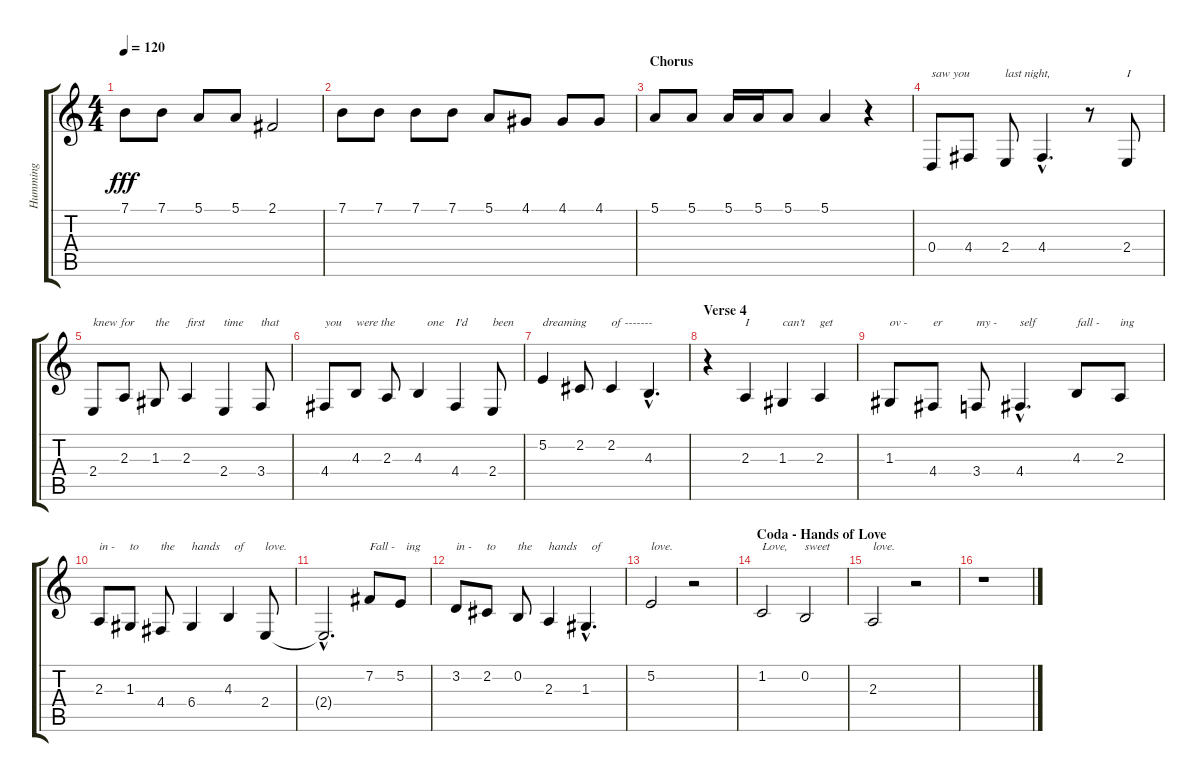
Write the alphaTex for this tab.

\track ("Humming" "Humming") {instrument synthvoice}
\staff {score tabs}
\tuning (E4 B3 G3 D3 A2 E2) {hide}
\ts (4 4)
\tempo 120
\clef g2
\ks c
7.1.8{dy fff} 7.1.8 5.1.8 5.1.8 2.1.2 |
7.1.8 7.1.8 7.1.8 7.1.8 5.1.8 4.1.8 4.1.8 4.1.8 |
\section ("" "Chorus")
5.1.8 5.1.8 5.1.16 5.1.16 5.1.8 5.1.4 r.4 |
0.4.8{txt "saw you" volume 13 instrument tenorsax} 4.4.8 2.4.8{txt "last night,"} 4.4{hac}.4{d} r.8 2.4.8{txt "I"} |
2.4.8{txt "knew for"} 2.3.8 1.3.8{txt "the"} 2.3.4{txt "first"} 2.4.4{txt "time"} 3.4.8{txt "that"} |
4.4.8{txt "you"} 4.3.8{txt "were the"} 2.3.8 4.3.4{txt "   one"} 4.4.4{txt "I'd"} 2.4.8{txt "been"} |
5.2.4{txt "dreaming"} 2.2.8 2.2.4{txt "of -------"} 4.3{hac}.4{d} |
\section ("" "Verse 4")
r.4 2.3.4{txt "I"} 1.3.4{txt "can't"} 2.3.4{txt "get"} |
1.3.8{txt "ov -"} 4.4.8{txt "er"} 3.4.8{txt "my -"} 4.4{hac}.4{d txt "self"} 4.3.8{txt "fall -"} 2.3.8{txt "ing"} |
2.3.8{txt "in -"} 1.3.8{txt "to"} 4.4.8{txt "the"} 6.4.4{txt "hands"} 4.3.4{txt "  of"} 2.4.8{txt "love."} |
2.4{hac t}.2{d} 7.2.8{txt "Fall -"} 5.2.8{txt "  ing"} |
3.2.8{txt "in -"} 2.2.8{txt "to"} 0.2.8{txt "the"} 2.3.4{txt "hands"} 1.3{hac}.4{d txt "  of"} |
5.2.2{txt "love."} r.2 |
\section ("" "Coda - Hands of Love")
1.2.2{txt "Love,"} 0.2.2{txt "sweet"} |
2.3.2{txt "love."} r.2 |
r.1
